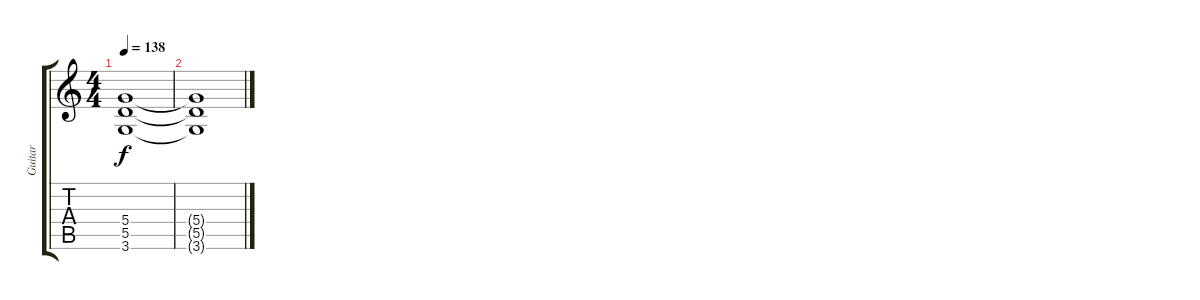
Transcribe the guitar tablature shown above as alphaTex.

\track ("Guitar" "Guitar") {instrument distortionguitar}
\staff {score tabs}
\tuning (E4 B3 G3 D3 A2 E2) {hide}
\ts (4 4)
\tempo 138
\clef g2
\ks c
(5.4 5.5 3.6).1{dy f} |
(5.4{t} 5.5{t} 3.6{t}).1
